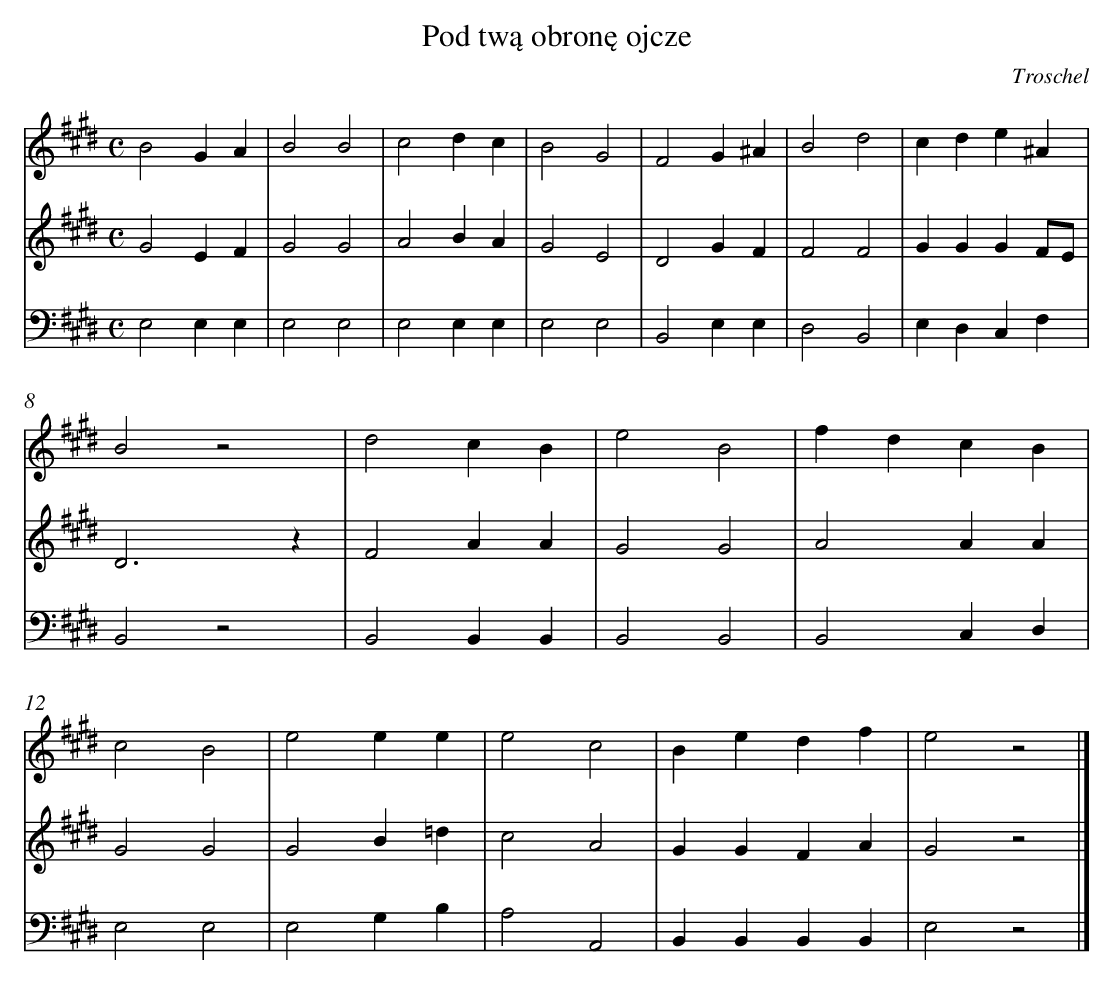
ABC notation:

X:1
T: Pod twą obronę ojcze
C: Troschel
L: 1/4
M: C
V: 1 clef=treble
V: 2 clef=treble
V: 3 clef=bass
K: E
[V:1] B2GA |
[V:2] G2EF |
[V:3] E,2E,E, |
[V:1] B2B2 |
[V:2] G2G2 |
[V:3] E,2E,2 |
[V:1] c2dc |
[V:2] A2BA |
[V:3] E,2E,E, |
[V:1] B2G2 |
[V:2] G2E2 |
[V:3] E,2E,2 |
[V:1] F2G^A |
[V:2] D2GF |
[V:3] B,,2E,E, |
[V:1] B2d2 |
[V:2] F2F2 |
[V:3] D,2B,,2 |
[V:1] cde^A |
[V:2] GGGF/E/ |
[V:3] E,D,C,F, |
[V:1] B2z2 |
[V:2] D3z |
[V:3] B,,2z2 |
[V:1] d2cB |
[V:2] F2AA |
[V:3] B,,2B,,B,, |
[V:1] e2B2 |
[V:2] G2G2 |
[V:3] B,,2B,,2 |
[V:1] fdcB |
[V:2] A2AA |
[V:3] B,,2C,D, |
[V:1] c2B2 |
[V:2] G2G2 |
[V:3] E,2E,2 |
[V:1] e2ee |
[V:2] G2B=d |
[V:3] E,2G,B, |
[V:1] e2c2 |
[V:2] c2A2 |
[V:3] A,2A,,2 |
[V:1] Bedf |
[V:2] GGFA |
[V:3] B,,B,,B,,B,, |
[V:1] e2z2 |]
[V:2] G2z2 |]
[V:3] E,2z2 |]
